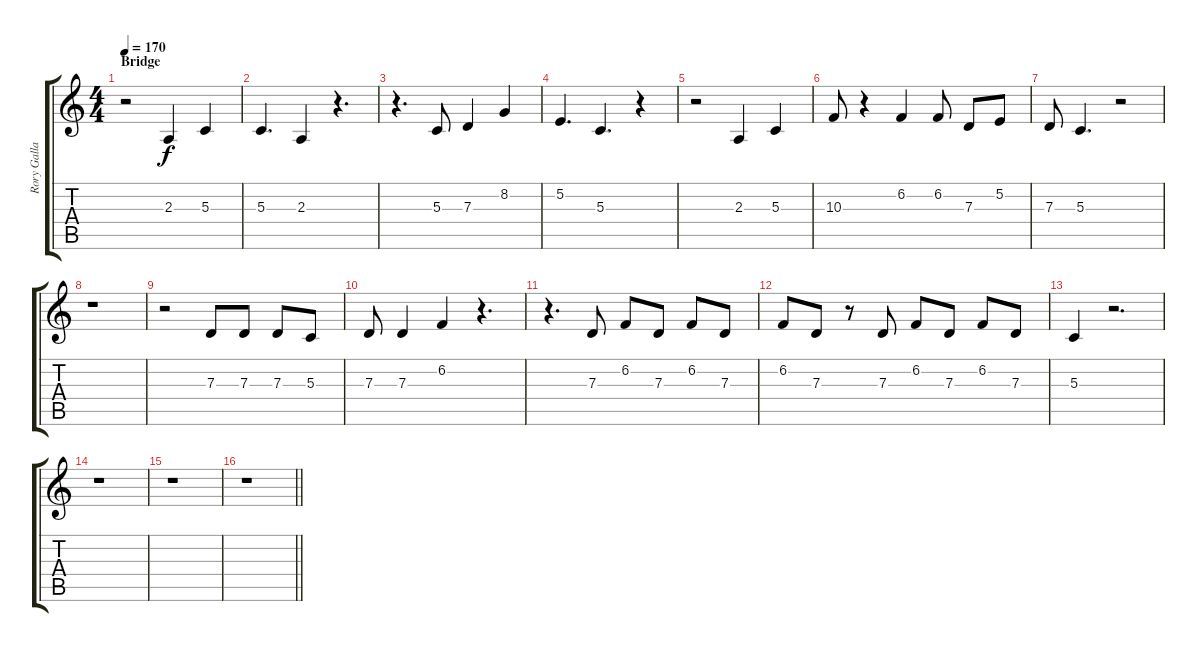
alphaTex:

\track ("Rory Gallagher" "Rory Galla") {instrument cello}
\staff {score tabs}
\tuning (E4 B3 G3 D3 A2 E2) {hide}
\ts (4 4)
\section ("" "Bridge")
\tempo 170
\clef g2
\ks c
r.2{dy f} 2.3.4 5.3.4 |
5.3.4{d} 2.3.4 r.4{d} |
r.4{d} 5.3.8 7.3.4 8.2.4 |
5.2.4{d} 5.3.4{d} r.4 |
r.2 2.3.4 5.3.4 |
10.3.8 r.4 6.2.4 6.2.8 7.3.8 5.2.8 |
7.3.8 5.3.4{d} r.2 |
r.1 |
r.2 7.3.8 7.3.8 7.3.8 5.3.8 |
7.3.8 7.3.4 6.2.4 r.4{d} |
r.4{d} 7.3.8 6.2.8 7.3.8 6.2.8 7.3.8 |
6.2.8 7.3.8 r.8 7.3.8 6.2.8 7.3.8 6.2.8 7.3.8 |
5.3.4 r.2{d} |
r.1 |
r.1 |
\barLineRight lightlight
r.1
